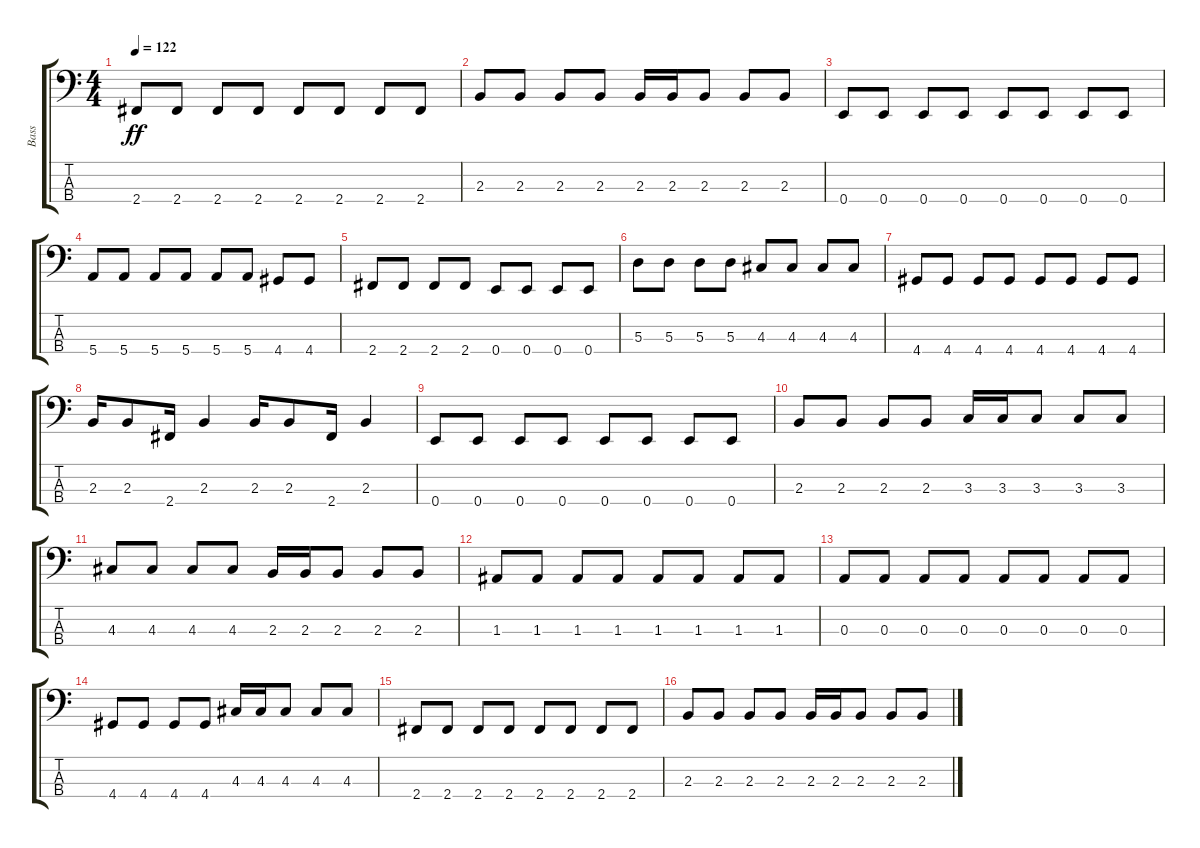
\track ("Bass" "Bass") {instrument electricbassfinger}
\staff {score tabs}
\tuning (G2 D2 A1 E1) {hide}
\ts (4 4)
\tempo 122
\clef f4
\ks c
2.4.8{dy ff} 2.4.8 2.4.8 2.4.8 2.4.8 2.4.8 2.4.8 2.4.8 |
2.3.8 2.3.8 2.3.8 2.3.8 2.3.16 2.3.16 2.3.8 2.3.8 2.3.8 |
0.4.8 0.4.8 0.4.8 0.4.8 0.4.8 0.4.8 0.4.8 0.4.8 |
5.4.8 5.4.8 5.4.8 5.4.8 5.4.8 5.4.8 4.4.8 4.4.8 |
2.4.8 2.4.8 2.4.8 2.4.8 0.4.8 0.4.8 0.4.8 0.4.8 |
5.3.8 5.3.8 5.3.8 5.3.8 4.3.8 4.3.8 4.3.8 4.3.8 |
4.4.8 4.4.8 4.4.8 4.4.8 4.4.8 4.4.8 4.4.8 4.4.8 |
2.3.16 2.3.8 2.4.16 2.3.4 2.3.16 2.3.8 2.4.16 2.3.4 |
0.4.8 0.4.8 0.4.8 0.4.8 0.4.8 0.4.8 0.4.8 0.4.8 |
2.3.8 2.3.8 2.3.8 2.3.8 3.3.16 3.3.16 3.3.8 3.3.8 3.3.8 |
4.3.8 4.3.8 4.3.8 4.3.8 2.3.16 2.3.16 2.3.8 2.3.8 2.3.8 |
1.3.8 1.3.8 1.3.8 1.3.8 1.3.8 1.3.8 1.3.8 1.3.8 |
0.3.8 0.3.8 0.3.8 0.3.8 0.3.8 0.3.8 0.3.8 0.3.8 |
4.4.8 4.4.8 4.4.8 4.4.8 4.3.16 4.3.16 4.3.8 4.3.8 4.3.8 |
2.4.8 2.4.8 2.4.8 2.4.8 2.4.8 2.4.8 2.4.8 2.4.8 |
2.3.8 2.3.8 2.3.8 2.3.8 2.3.16 2.3.16 2.3.8 2.3.8 2.3.8
